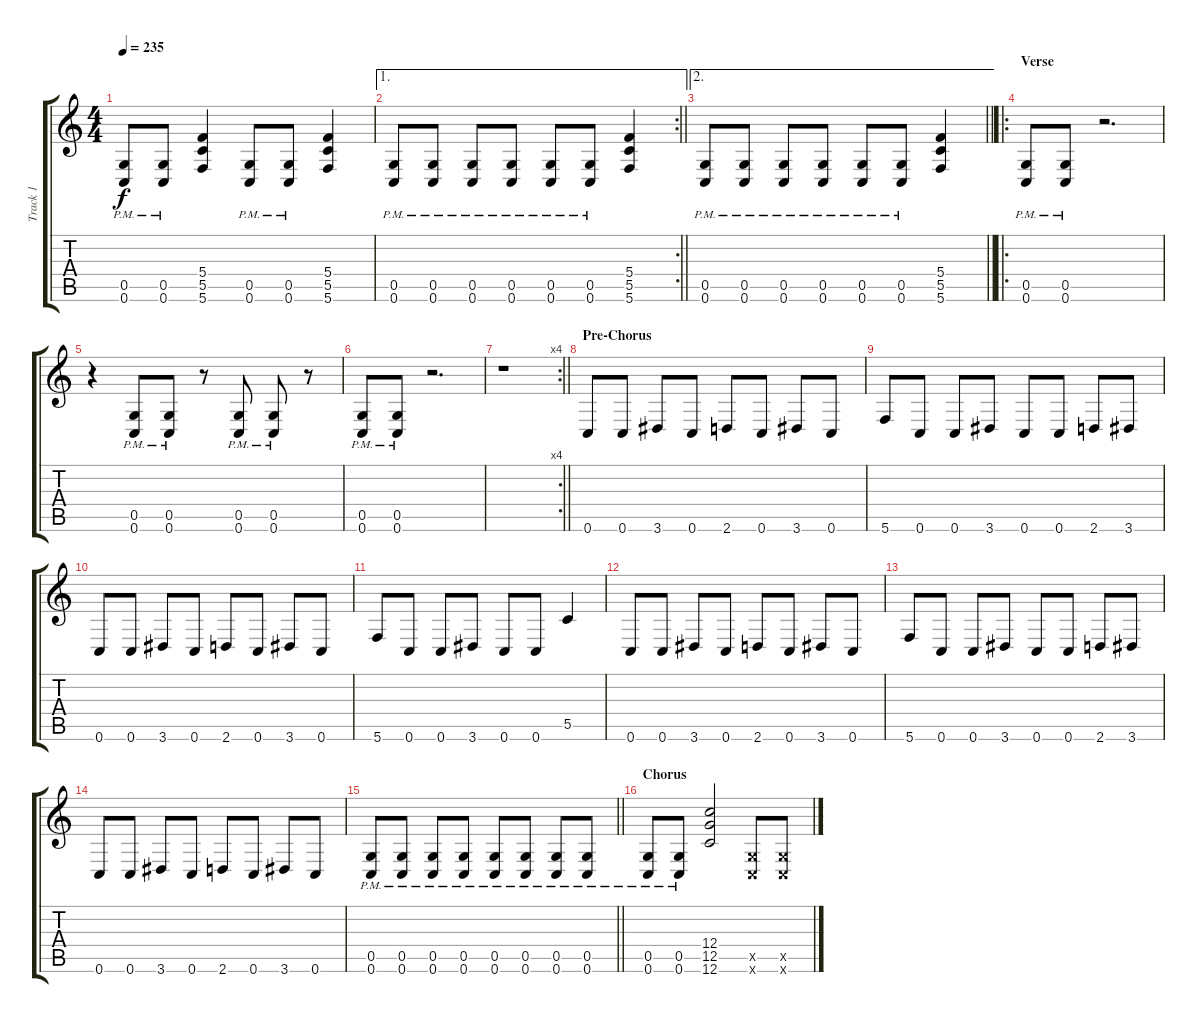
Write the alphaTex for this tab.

\track ("Track 1" "Track 1") {instrument distortionguitar}
\staff {score tabs}
\tuning (D4 A3 F3 C3 G2 C2) {hide}
\ts (4 4)
\tempo 235
\clef g2
\ks c
(0.5{pm} 0.6{pm}).8{dy f} (0.5{pm} 0.6{pm}).8 (5.4 5.5 5.6).4 (0.5{pm} 0.6{pm}).8 (0.5{pm} 0.6{pm}).8 (5.4 5.5 5.6).4 |
\ae 1
\rc 2
\barLineRight lightlight
(0.5{pm} 0.6{pm}).8 (0.5{pm} 0.6{pm}).8 (0.5{pm} 0.6{pm}).8 (0.5{pm} 0.6{pm}).8 (0.5{pm} 0.6{pm}).8 (0.5{pm} 0.6{pm}).8 (5.4 5.5 5.6).4 |
\ae 2
\barLineRight lightlight
(0.5{pm} 0.6{pm}).8 (0.5{pm} 0.6{pm}).8 (0.5{pm} 0.6{pm}).8 (0.5{pm} 0.6{pm}).8 (0.5{pm} 0.6{pm}).8 (0.5{pm} 0.6{pm}).8 (5.4 5.5 5.6).4 |
\ro
\section ("" "Verse")
(0.5{pm} 0.6{pm}).8 (0.5{pm} 0.6{pm}).8 r.2{d} |
r.4 (0.5{pm} 0.6{pm}).8 (0.5{pm} 0.6{pm}).8 r.8 (0.5{pm} 0.6{pm}).8 (0.5{pm} 0.6{pm}).8 r.8 |
(0.5{pm} 0.6{pm}).8 (0.5{pm} 0.6{pm}).8 r.2{d} |
\rc 4
\barLineRight lightlight
r.1 |
\section ("" "Pre-Chorus")
0.6.8 0.6.8 3.6.8 0.6.8 2.6.8 0.6.8 3.6.8 0.6.8 |
5.6.8 0.6.8 0.6.8 3.6.8 0.6.8 0.6.8 2.6.8 3.6.8 |
0.6.8 0.6.8 3.6.8 0.6.8 2.6.8 0.6.8 3.6.8 0.6.8 |
5.6.8 0.6.8 0.6.8 3.6.8 0.6.8 0.6.8 5.5.4 |
0.6.8 0.6.8 3.6.8 0.6.8 2.6.8 0.6.8 3.6.8 0.6.8 |
5.6.8 0.6.8 0.6.8 3.6.8 0.6.8 0.6.8 2.6.8 3.6.8 |
0.6.8 0.6.8 3.6.8 0.6.8 2.6.8 0.6.8 3.6.8 0.6.8 |
\barLineRight lightlight
(0.5{pm} 0.6{pm}).8 (0.5{pm} 0.6{pm}).8 (0.5{pm} 0.6{pm}).8 (0.5{pm} 0.6{pm}).8 (0.5{pm} 0.6{pm}).8 (0.5{pm} 0.6{pm}).8 (0.5{pm} 0.6{pm}).8 (0.5{pm} 0.6{pm}).8 |
\section ("" "Chorus")
(0.5{pm} 0.6{pm}).8 (0.5{pm} 0.6{pm}).8 (12.4 12.5 12.6).2 (0.5{x} 0.6{x}).8 (0.5{x} 0.6{x}).8
